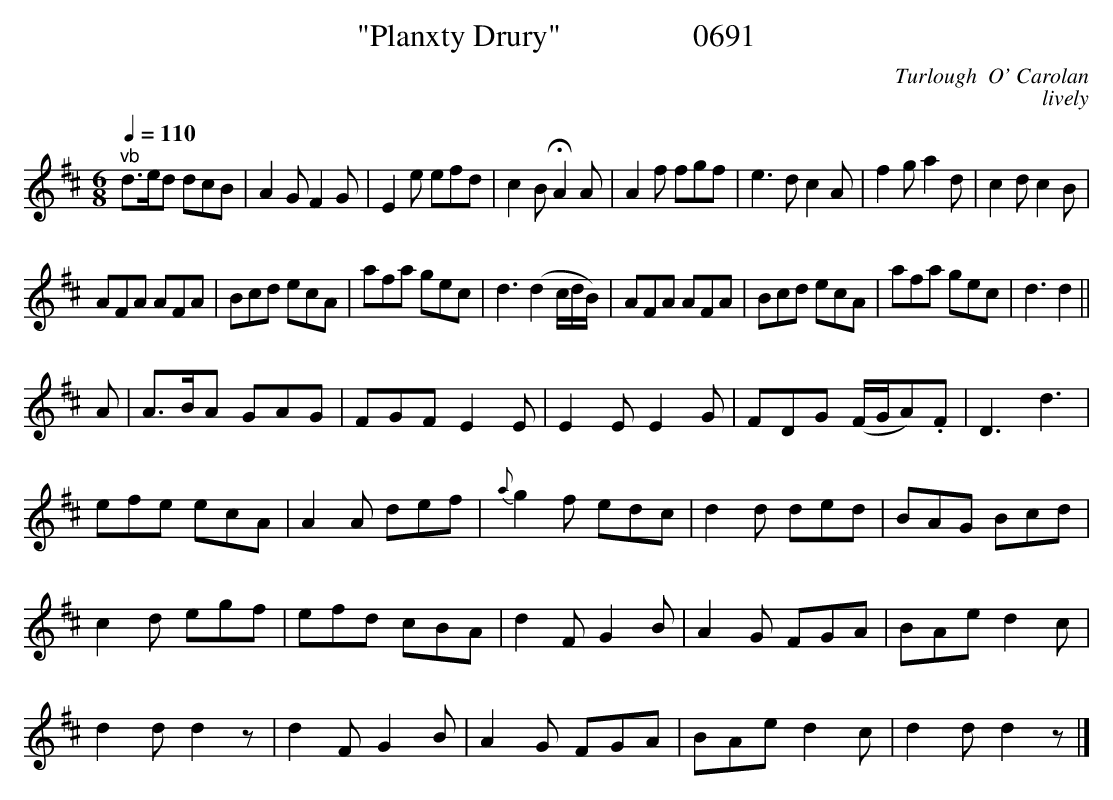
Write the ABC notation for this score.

X:1
T:"Planxty Drury"                 0691
C:Turlough  O' Carolan
C:lively
Q:1/4=110
M:6/8
L:1/8
K:D
"^vb"d3/2e/2d dcB|A2G F2G|E2e efd|c2B  HA2A|A2f fgf|e3d c2A|f2g a2d|c2d c2B|
AFA AFA|Bcd ecA|afa gec|d3(d2c/2d/2B/2)|AFA AFA|Bcd ecA|afa gec|d3d2||
A|A3/2B/2A GAG|FGF E2E|E2E E2G|FDG (F/2G/2A).F|D3d3|
efe ecA|A2A def|{a}g2f edc|d2d ded|BAG Bcd|
c2d egf|efd cBA|d2F G2B|A2G FGA|BAe d2c|
d2d d2z|d2F G2B|A2G FGA|BAe d2c|d2d d2z|]
